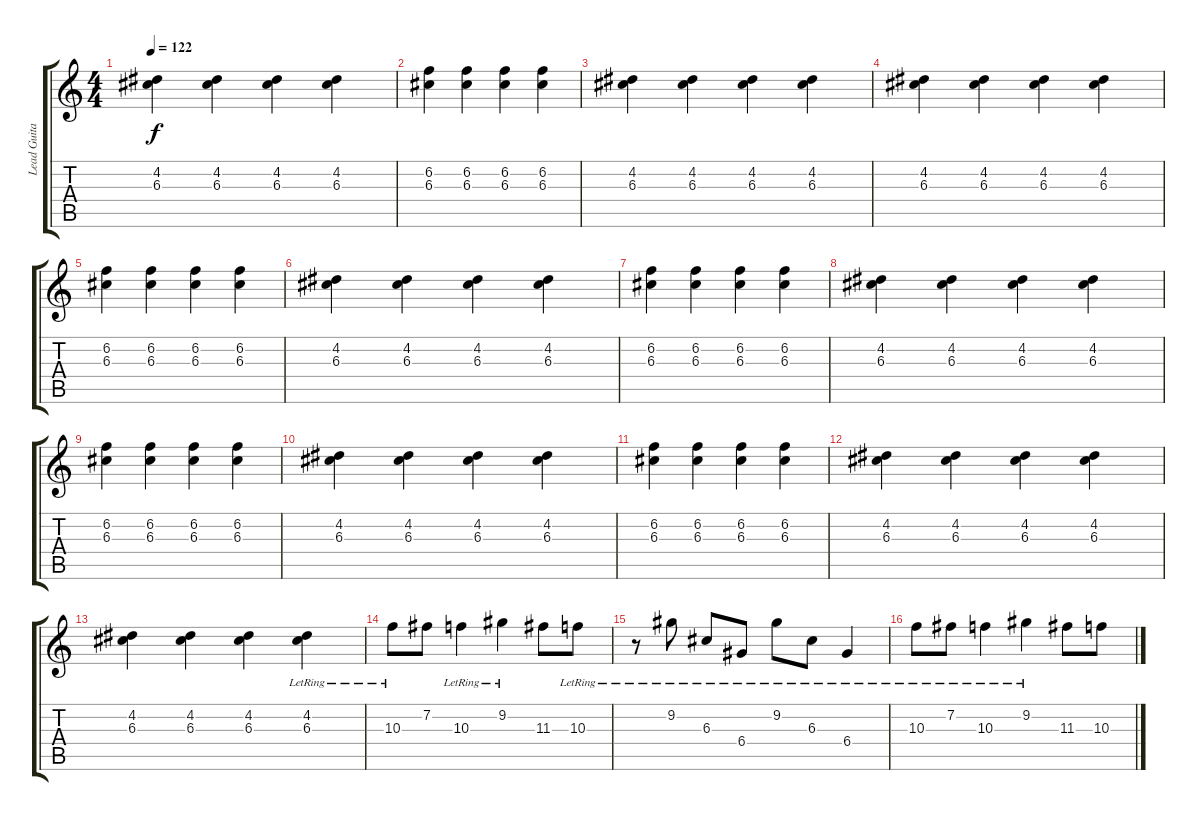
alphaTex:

\track ("Lead Guitar" "Lead Guita") {instrument electricguitarclean}
\staff {score tabs}
\tuning (E4 B3 G3 D3 A2 E2) {hide}
\ts (4 4)
\tempo 122
\clef g2
\ks c
(4.2 6.3).4{dy f} (4.2 6.3).4 (4.2 6.3).4 (4.2 6.3).4 |
(6.2 6.3).4 (6.2 6.3).4 (6.2 6.3).4 (6.2 6.3).4 |
(4.2 6.3).4 (4.2 6.3).4 (4.2 6.3).4 (4.2 6.3).4 |
(4.2 6.3).4 (4.2 6.3).4 (4.2 6.3).4 (4.2 6.3).4 |
(6.2 6.3).4 (6.2 6.3).4 (6.2 6.3).4 (6.2 6.3).4 |
(4.2 6.3).4 (4.2 6.3).4 (4.2 6.3).4 (4.2 6.3).4 |
(6.2 6.3).4 (6.2 6.3).4 (6.2 6.3).4 (6.2 6.3).4 |
(4.2 6.3).4 (4.2 6.3).4 (4.2 6.3).4 (4.2 6.3).4 |
(6.2 6.3).4 (6.2 6.3).4 (6.2 6.3).4 (6.2 6.3).4 |
(4.2 6.3).4 (4.2 6.3).4 (4.2 6.3).4 (4.2 6.3).4 |
(6.2 6.3).4 (6.2 6.3).4 (6.2 6.3).4 (6.2 6.3).4 |
(4.2 6.3).4 (4.2 6.3).4 (4.2 6.3).4 (4.2 6.3).4 |
(4.2 6.3).4 (4.2 6.3).4 (4.2 6.3).4 (4.2{lr} 6.3).4 |
10.3{lr}.8{volume 8 balance 0 instrument distortionguitar} 7.2.8 10.3{lr}.4 9.2{lr}.4 11.3.8 10.3{lr}.8 |
r.8 9.2{lr}.8 6.3{lr}.8 6.4{lr}.8 9.2{lr}.8 6.3{lr}.8 6.4{lr}.4 |
10.3{lr}.8 7.2{lr}.8 10.3{lr}.4 9.2{lr}.4 11.3.8 10.3.8
